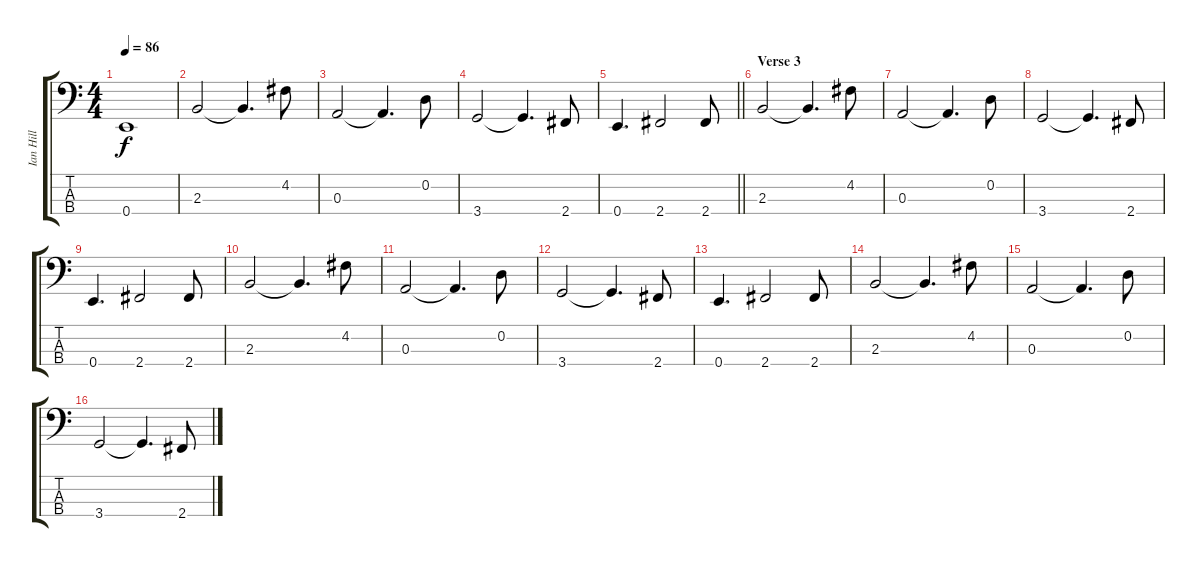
\track ("Ian Hill" "Ian Hill") {instrument electricbasspick}
\staff {score tabs}
\tuning (G2 D2 A1 E1) {hide}
\ts (4 4)
\tempo 86
\clef f4
\ks c
0.4.1{dy f} |
2.3.2 2.3{t}.4{d} 4.2.8 |
0.3.2 0.3{t}.4{d} 0.2.8 |
3.4.2 3.4{t}.4{d} 2.4.8 |
\barLineRight lightlight
0.4.4{d} 2.4.2 2.4.8 |
\section ("" "Verse 3")
2.3.2 2.3{t}.4{d} 4.2.8 |
0.3.2 0.3{t}.4{d} 0.2.8 |
3.4.2 3.4{t}.4{d} 2.4.8 |
0.4.4{d} 2.4.2 2.4.8 |
2.3.2 2.3{t}.4{d} 4.2.8 |
0.3.2 0.3{t}.4{d} 0.2.8 |
3.4.2 3.4{t}.4{d} 2.4.8 |
0.4.4{d} 2.4.2 2.4.8 |
2.3.2 2.3{t}.4{d} 4.2.8 |
0.3.2 0.3{t}.4{d} 0.2.8 |
3.4.2 3.4{t}.4{d} 2.4.8
